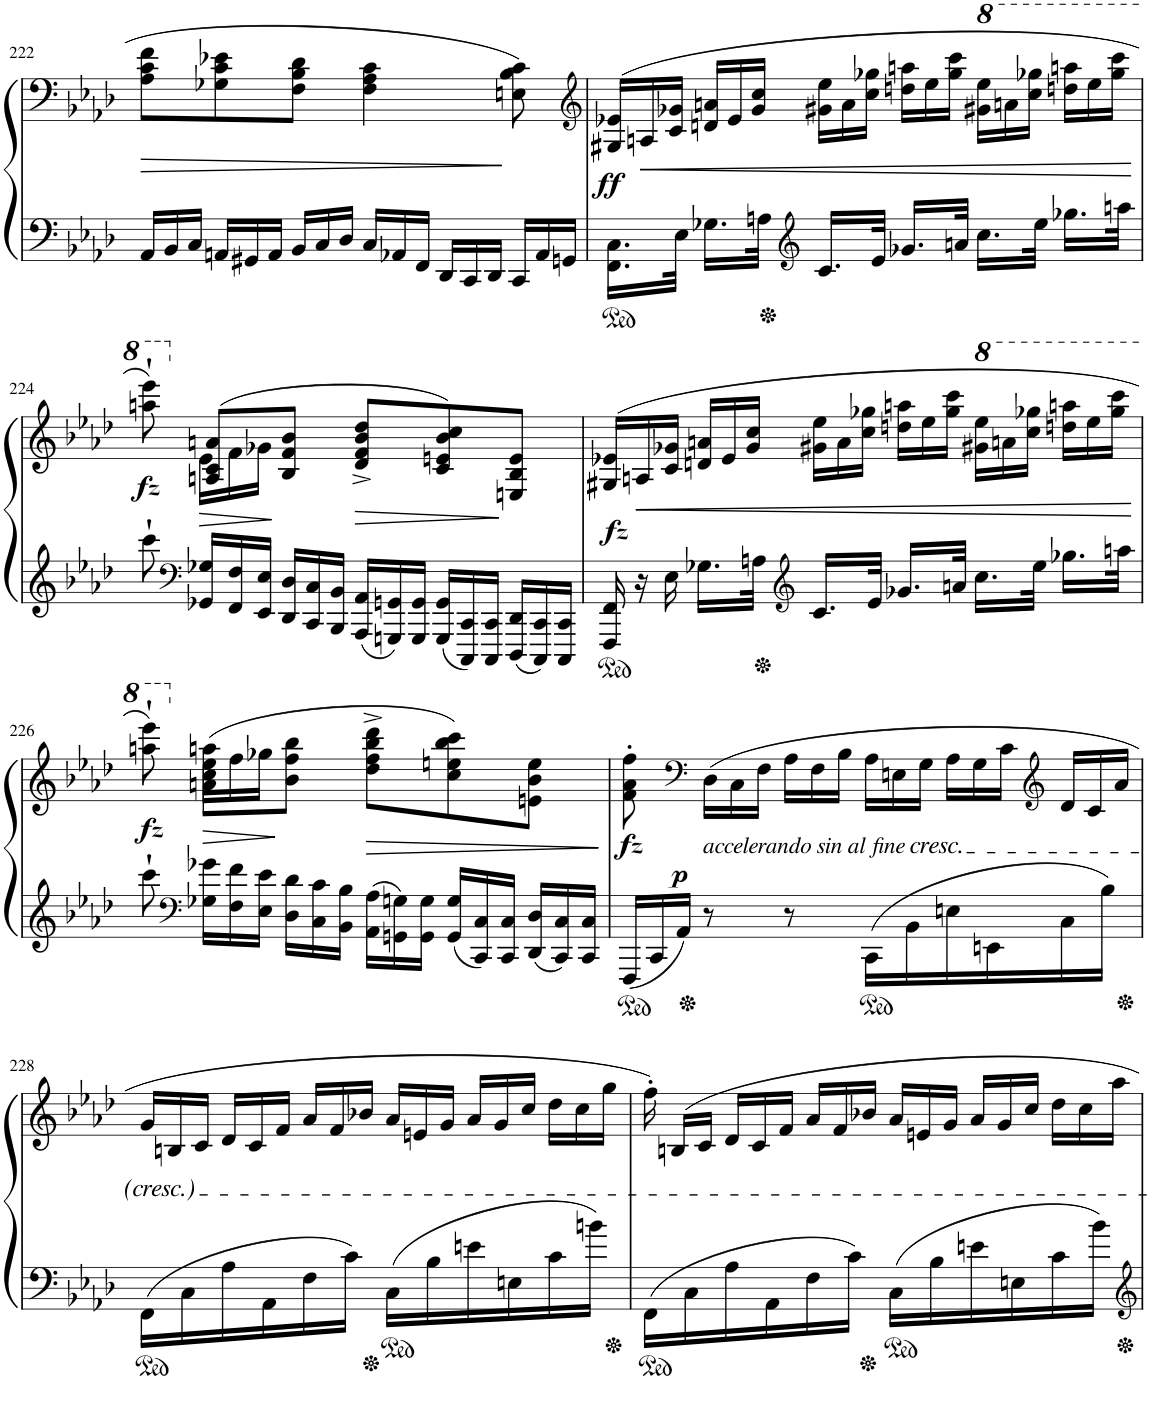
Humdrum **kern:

**kern	**kern	**dynam
*part1	*part1	*part1
*staff2	*staff1	*staff1/2
*I"Pianinas	*	*
!!LO:PB:g=z
*clefF4	*clefF4	*
*k[b-e-a-d-]	*k[b-e-a-d-]	*
*M6/8	*M6/8	*
*Xbrackettup	*	*
=222	=222	=222
!	!	!LO:HP:b
24AA-/LL	8A-\ 8c\ 8f\L	>
24BB-/	.	.
24C/JJ	.	.
24AAn/LL	8G-X\ 8c\ 8e-X\	.
24GG#X/	.	.
24AA/JJ	.	.
24BB-/LL	8F\ 8B-\ 8d-\J	.
24C/	.	.
24D-/JJ	.	.
24C/LL	4F\ 4A-\ 4c\	.
24AA-X/	.	.
24FF/JJ	.	.
24DD-/LL	.	.
24CC/	.	.
24DD-/JJ	.	.
24CC/LL	8En\ 8B-\ 8c\	.
24AA-/	.	.
24GGn/JJ	.	.
=223	=223	=223
*	*clefG2	*
*	*Xbrackettup	*
!	!	!LO:DY:a=2
16.FF\ 16.C\LL	(24G#X/ 24e-X/LL	ff
!	!	!LO:HP:b
.	24An/	<
.	24c/ 24g-X/JJ	.
32E-\JJk	.	.
16.G-X\LL	24dn/ 24an/LL	.
.	24e-/	.
.	24g-/ 24cc/JJ	.
32An\JJk	.	.
*clefG2	*	*
16.c/LL	24g#X\ 24ee-\LL	.
.	24a\	.
.	24cc\ 24gg-X\JJ	.
32e-/JJk	.	.
16.g-X/LL	24ddn\ 24aan\LL	.
.	24ee-\	.
.	24gg-\ 24ccc\JJ	.
32an/JJk	.	.
*	*8va	*
16.cc\LL	24gg#X\ 24eee-\LL	.
.	24aan\	.
.	24ccc\ 24ggg-X\JJ	.
32ee-\JJk	.	.
16.gg-X\LL	24dddn\ 24aaan\LL	.
.	24eee-\	.
.	24ggg-\ 24cccc\JJ	.
32aan\JJk	.	.
.	.	]
!!LO:LB:g=z
=224	=224	=224
*	*^	*
!	!	!	!LO:DY:b
8ccc`\	8aaan\` 8eeee-\`)	8ryy	fz
*clefF4	*	*	*
*	*X8va	*	*
!	!	!	!LO:HP:b
24GG-X/ 24G-X/LL	(8An/ 8c/ 8an/L	24e-\LL	>
24FF/ 24F/	.	24f\	.
24EE-/ 24E-/JJ	.	24g-X\JJ	.
24DD-/ 24D-/LL	8B-/ 8f/ 8b-/J	2ryy	[
24CC/ 24C/	.	.	.
24BBB-/ 24BB-/JJ	.	.	.
!	!	!	!LO:HP:b
24AAA-/ 24AA-/LL	8d-/^< 8f/^< 8b-/^< 8dd-/^<L	.	>
24GGGn/ 24GGn/	.	.	.
24GGG/ 24GG/JJ	.	.	.
24GGG/ 24GG/LL	8c/ 8en/ 8b-/ 8cc/)	.	.
24CCC/ 24CC/	.	.	.
24CCC/ 24CC/JJ	.	.	.
24DDD-/ 24DD-/LL	8En/ 8B-/ 8e/J	.	]
24CCC/ 24CC/	.	.	.
24CCC/ 24CC/JJ	.	.	.
*	*v	*v	*
=225	=225	=225
*brackettup	*	*
!	!	!LO:DY:a=2
24FFF/ 24FF/	(24G#X/ 24e-X/LL	fz
!	!	!LO:HP:b
24r	24An/	<
24E-\	24c/ 24g-X/JJ	.
16.G-X\LL	24dn/ 24an/LL	.
.	24e-/	.
.	24g-/ 24cc/JJ	.
32An\JJk	.	.
*clefG2	*	*
16.c/LL	24g#X\ 24ee-\LL	.
.	24a\	.
.	24cc\ 24gg-X\JJ	.
32e-/JJk	.	.
16.g-X/LL	24ddn\ 24aan\LL	.
.	24ee-\	.
.	24gg-\ 24ccc\JJ	.
32an/JJk	.	.
*	*8va	*
16.cc\LL	24gg#X\ 24eee-\LL	.
.	24aan\	.
.	24ccc\ 24ggg-X\JJ	.
32ee-\JJk	.	.
16.gg-X\LL	24dddn\ 24aaan\LL	.
.	24eee-\	.
.	24ggg-\ 24cccc\JJ	.
32aan\JJk	.	.
.	.	]
!!LO:LB:g=z
=226	=226	=226
*	*^	*
!	!	!	!LO:DY:b
8ccc`\	8aaan\` 8eeee-\`)	8ryy	fz
*clefF4	*	*	*
*Xbrackettup	*	*	*
*	*X8va	*	*
!	!	!	!LO:HP:b
*	*	*brackettup	*
24G-X\ 24g-X\LL	(>8an\ 8cc\ 8aan\L	24ee-\LL	>
24F\ 24f\	.	24ff\	.
24E-\ 24e-\JJ	.	24gg-X\JJ	.
24D-\ 24d-\LL	8b-\ 8ff\ 8bb-\J	2ryy	[
24C\ 24c\	.	.	.
24BB-\ 24B-\JJ	.	.	.
24AA-\ 24A-\LL	8dd-\^> 8ff\^> 8bb-\^> 8ddd-\^>L	.	.
24GGn\ 24Gn\	.	.	.
24GG\ 24G\JJ	.	.	.
24GG/ 24G/LL	8cc\ 8een\ 8bb-\ 8ccc\)	.	.
24CC/ 24C/	.	.	.
24CC/ 24C/JJ	.	.	.
24DD-/ 24D-/LL	8en\ 8b-\ 8ee\J	.	.
24CC/ 24C/	.	.	.
24CC/ 24C/JJ	.	.	.
*	*v	*v	*
.	.	]
=227	=227	=227
!	!	!LO:DY:a=2
24FFF/LL	8f\' 8a-\' 8ff\'	fz
24CC/	.	.
!	!	!LO:DY:a=2
24AA-/JJ	.	p
*	*clefF4	*
*	*Xbrackettup	*
!	!LO:TX:b:i:t=accelerando sin al fine	!
!	!LO:TX:b:i:t=cresc.	!
8r	(24D-\LL	.
.	24C\	.
.	24F\JJ	.
8r	24A-\LL	.
.	24F\	.
.	24B-\JJ	.
16CC\LL	24A-\LL	.
.	24En\	.
16BB-\	.	.
.	24G\JJ	.
16En\	24A-\LL	.
.	24G\	.
16EEn\	.	.
.	24c\JJ	.
*	*clefG2	*
16C\	24d-/LL	.
.	24c/	.
16B-\JJ	.	.
.	24a-/JJ	.
!!LO:LB:g=z
=228	=228	=228
16FF\LL	24g/LL	.
.	24Bn/	.
16C\	.	.
.	24c/JJ	.
16A-\	24d-/LL	.
.	24c/	.
16AA-\	.	.
.	24f/JJ	.
16F\	24a-/LL	.
.	24f/	.
16c\JJ	.	.
.	24b-X/JJ	.
16C\LL	24a-/LL	.
.	24en/	.
16B-\	.	.
.	24g/JJ	.
16en\	24a-/LL	.
.	24g/	.
16En\	.	.
.	24cc/JJ	.
16c\	24dd-\LL	.
.	24cc\	.
16bn\JJ	.	.
.	24gg\JJ	.
=229	=229	=229
*	*brackettup	*
16FF\LL	24ff'\)	.
.	24Bn/LL	.
16C\	.	.
.	24c/JJ	.
*	*Xbrackettup	*
16A-\	24d-/LL	.
.	24c/	.
16AA-\	.	.
.	24f/JJ	.
16F\	24a-/LL	.
.	24f/	.
16c\JJ	.	.
.	24b-X/JJ	.
16C\LL	24a-/LL	.
.	24en/	.
16B-\	.	.
.	24g/JJ	.
16en\	24a-/LL	.
.	24g/	.
16En\	.	.
.	24cc/JJ	.
16c\	24dd-\LL	.
.	24cc\	.
16b-\JJ	.	.
.	24aa-\JJ	.
=	=	=
*-	*-	*-
